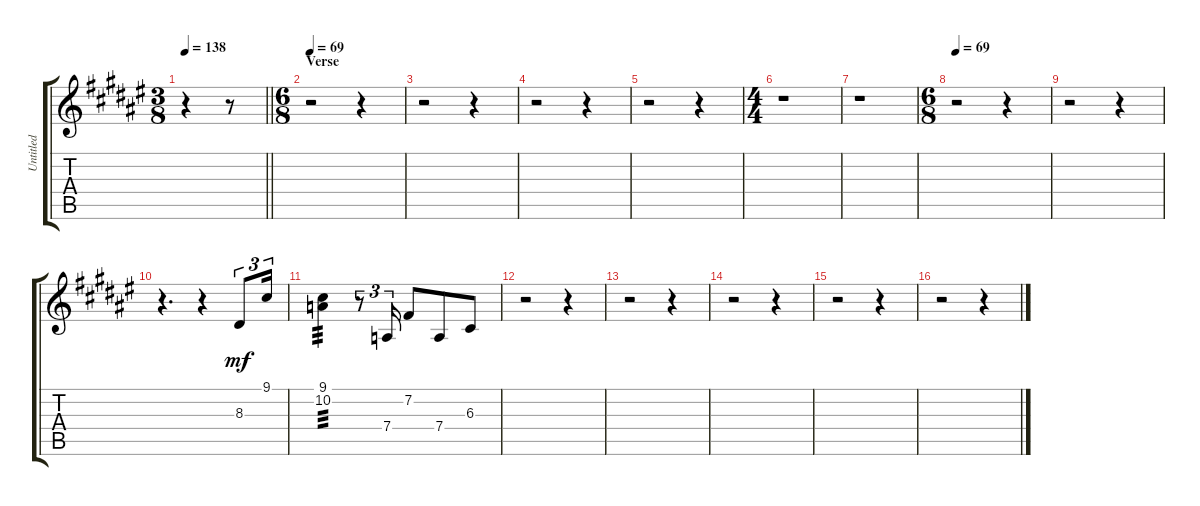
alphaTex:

\track ("Untitled" "Untitled") {instrument marimba}
\staff {score tabs}
\tuning (E4 B3 G3 D3 A2 E2) {hide}
\ts (3 8)
\tempo 138
\clef g2
\barLineRight lightlight
\ks f#
r.4{dy mf instrument marimba} r.8 |
\ts (6 8)
\section ("" "Verse")
\tempo 69
\ks d#minor
r.2 r.4 |
r.2 r.4 |
r.2 r.4 |
r.2 r.4 |
\ts (4 4)
r.1 |
r.1 |
\ts (6 8)
\tempo 69
r.2 r.4 |
r.2 r.4 |
r.4{d} r.4 8.3.8{tu (3 2)} 9.1.16{tu (3 2)} |
(9.1 10.2).4{tp 3} r.8{tu (3 2)} 7.4.16{tu (3 2)} 7.2.8 7.4.8 6.3.8 |
r.2 r.4 |
r.2 r.4 |
r.2 r.4 |
r.2 r.4 |
r.2 r.4
